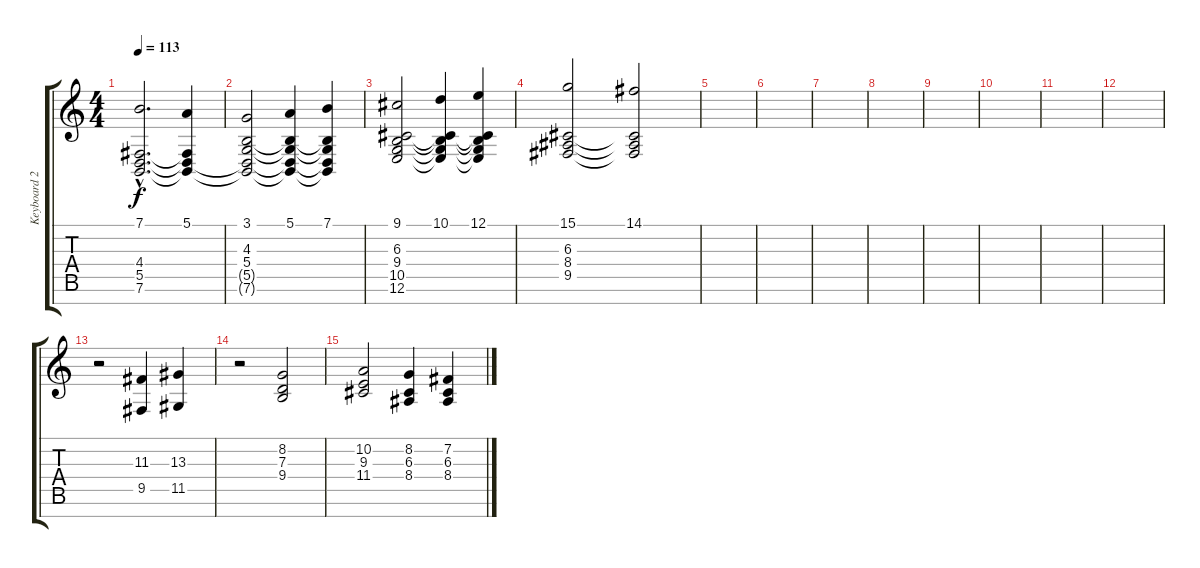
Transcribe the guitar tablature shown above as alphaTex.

\track ("Keyboard 2" "Keyboard 2") {instrument stringensemble1}
\staff {score tabs}
\tuning (E4 B3 G3 D3 A2 E2 B1) {hide}
\ts (4 4)
\tempo 113
\clef g2
\ks c
(7.1{hac} 4.4{hac} 5.5{hac} 7.6{hac}).2{d dy f volume 13 instrument choiraahs} (5.1 4.4{t} 5.5{t} 7.6{t}).4 |
(3.1 4.3 5.4 5.5{t} 7.6{t}).2 (5.1 4.3{t} 5.4{t} 5.5{t} 7.6{t}).4 (7.1 4.3{t} 5.4{t} 5.5{t} 7.6{t}).4 |
(9.1 6.3 9.4 10.5 12.6).2 (10.1 6.3{t} 9.4{t} 10.5{t} 12.6{t}).4 (12.1 6.3{t} 9.4{t} 10.5{t} 12.6{t}).4 |
(15.1 6.3 8.4 9.5).2 (14.1 6.3{t} 8.4{t} 9.5{t}).2 |
|
|
|
|
|
|
|
|
r.2{volume 13 instrument stringensemble1} (11.3 9.5).4 (13.3 11.5).4 |
r.2 (8.2 7.3 9.4).2 |
(10.2 9.3 11.4).2 (8.2 6.3 8.4).4 (7.2 6.3 8.4).4
